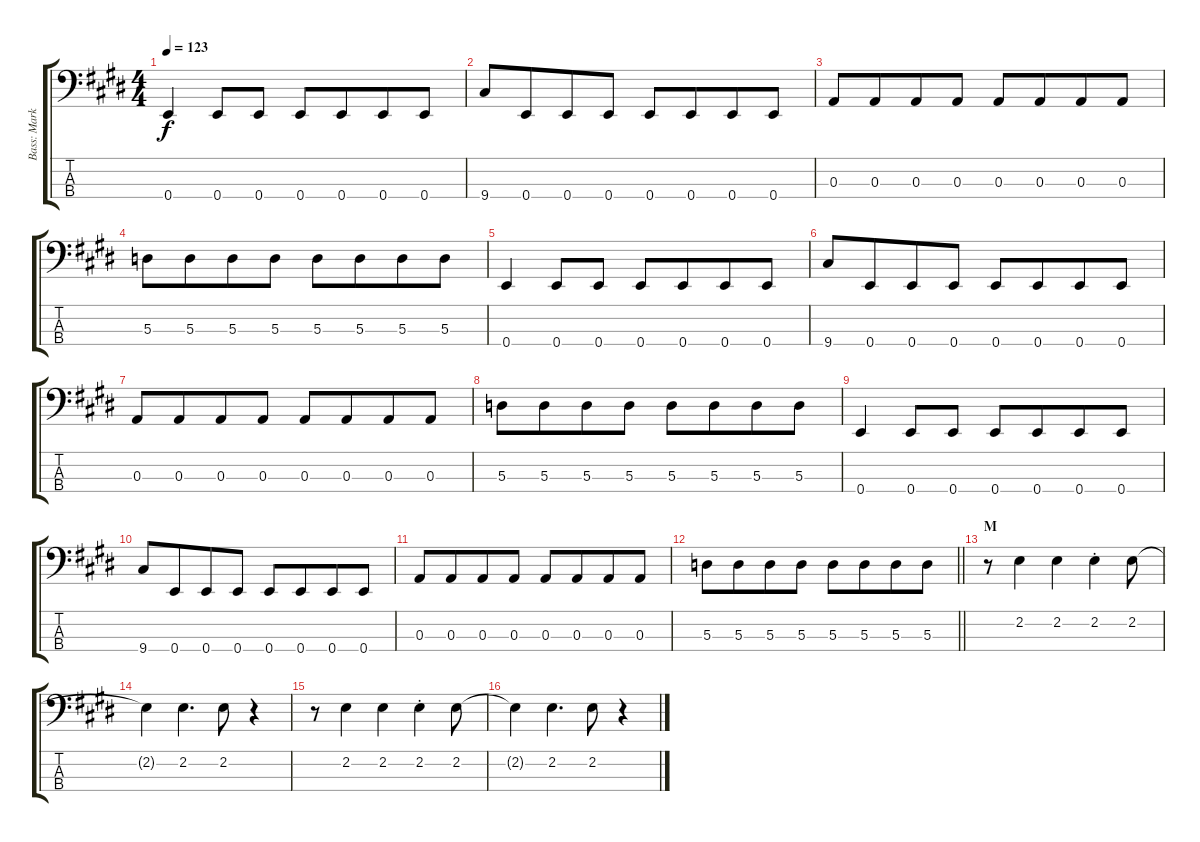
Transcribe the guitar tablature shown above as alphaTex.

\track ("Bass: Mark" "Bass: Mark") {instrument electricbassfinger}
\staff {score tabs}
\tuning (G2 D2 A1 E1) {hide}
\ts (4 4)
\tempo 123
\clef f4
\ks e
0.4.4{dy f beam merge} 0.4.8 0.4.8 0.4.8 0.4.8{beam merge} 0.4.8 0.4.8 |
9.4.8 0.4.8{beam merge} 0.4.8 0.4.8 0.4.8 0.4.8{beam merge} 0.4.8 0.4.8 |
0.3.8{beam merge} 0.3.8{beam merge} 0.3.8 0.3.8 0.3.8{beam merge} 0.3.8{beam merge} 0.3.8 0.3.8 |
5.3.8 5.3.8{beam merge} 5.3.8 5.3.8 5.3.8 5.3.8{beam merge} 5.3.8 5.3.8 |
0.4.4{beam merge} 0.4.8 0.4.8 0.4.8 0.4.8{beam merge} 0.4.8 0.4.8 |
9.4.8 0.4.8{beam merge} 0.4.8 0.4.8 0.4.8 0.4.8{beam merge} 0.4.8 0.4.8 |
0.3.8{beam merge} 0.3.8{beam merge} 0.3.8 0.3.8 0.3.8{beam merge} 0.3.8{beam merge} 0.3.8 0.3.8 |
5.3.8 5.3.8{beam merge} 5.3.8 5.3.8 5.3.8 5.3.8{beam merge} 5.3.8 5.3.8 |
0.4.4{beam merge} 0.4.8 0.4.8 0.4.8 0.4.8{beam merge} 0.4.8 0.4.8 |
9.4.8 0.4.8{beam merge} 0.4.8 0.4.8 0.4.8 0.4.8{beam merge} 0.4.8 0.4.8 |
0.3.8{beam merge} 0.3.8{beam merge} 0.3.8 0.3.8 0.3.8{beam merge} 0.3.8{beam merge} 0.3.8 0.3.8 |
\barLineRight lightlight
5.3.8 5.3.8{beam merge} 5.3.8 5.3.8 5.3.8 5.3.8{beam merge} 5.3.8 5.3.8 |
\section ("" "M")
r.8 2.2.4 2.2.4 2.2{st}.4 2.2.8 |
2.2{t}.4 2.2.4{d} 2.2.8 r.4 |
r.8 2.2.4 2.2.4 2.2{st}.4 2.2.8 |
2.2{t}.4 2.2.4{d} 2.2.8 r.4
